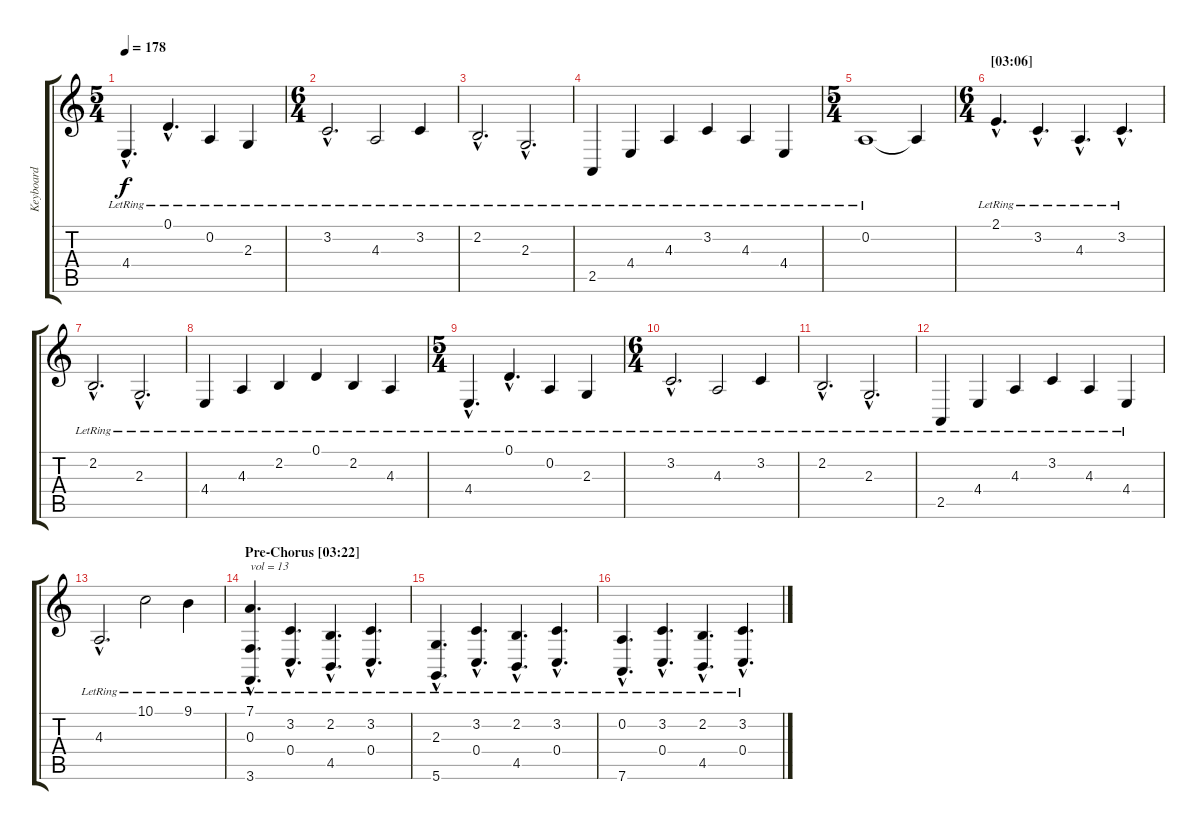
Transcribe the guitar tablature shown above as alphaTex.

\track ("Keyboard" "Keyboard") {instrument lead2sawtooth}
\staff {score tabs}
\tuning (D4 A3 F3 C3 G2 D2) {hide}
\ts (5 4)
\tempo 178
\clef g2
\ks c
4.4{hac lr}.4{d dy f} 0.1{hac lr}.4{d} 0.2{lr}.4 2.3{lr}.4 |
\ts (6 4)
3.2{hac lr}.2{d} 4.3{lr}.2 3.2{lr}.4 |
2.2{hac lr}.2{d} 2.3{hac lr}.2{d} |
2.5{lr}.4 4.4{lr}.4 4.3{lr}.4 3.2{lr}.4 4.3{lr}.4 4.4{lr}.4 |
\ts (5 4)
0.2{lr}.1 0.2{t}.4 |
\ts (6 4)
\section ("" "[03:06]")
2.1{hac lr}.4{d} 3.2{hac lr}.4{d} 4.3{hac lr}.4{d} 3.2{hac lr}.4{d} |
2.2{hac lr}.2{d} 2.3{hac lr}.2{d} |
4.4{lr}.4 4.3{lr}.4 2.2{lr}.4 0.1{lr}.4 2.2{lr}.4 4.3{lr}.4 |
\ts (5 4)
4.4{hac lr}.4{d} 0.1{hac lr}.4{d} 0.2{lr}.4 2.3{lr}.4 |
\ts (6 4)
3.2{hac lr}.2{d} 4.3{lr}.2 3.2{lr}.4 |
2.2{hac lr}.2{d} 2.3{hac lr}.2{d} |
2.5{lr}.4 4.4{lr}.4 4.3{lr}.4 3.2{lr}.4 4.3{lr}.4 4.4{lr}.4 |
4.3{hac lr}.2{d} 10.1{lr}.2 9.1{lr}.4 |
\section ("" "Pre-Chorus [03:22]")
(7.1{hac lr} 0.3{hac lr} 3.6{hac lr}).4{d txt "vol = 13" volume 13} (3.2{hac lr} 0.4{hac lr}).4{d} (2.2{hac lr} 4.5{hac lr}).4{d} (3.2{hac lr} 0.4{hac lr}).4{d} |
(2.3{hac lr} 5.6{hac lr}).4{d} (3.2{hac lr} 0.4{hac lr}).4{d} (2.2{hac lr} 4.5{hac lr}).4{d} (3.2{hac lr} 0.4{hac lr}).4{d} |
(0.2{hac lr} 7.6{hac lr}).4{d} (3.2{hac lr} 0.4{hac lr}).4{d} (2.2{hac lr} 4.5{hac lr}).4{d} (3.2{hac lr} 0.4{hac lr}).4{d}
